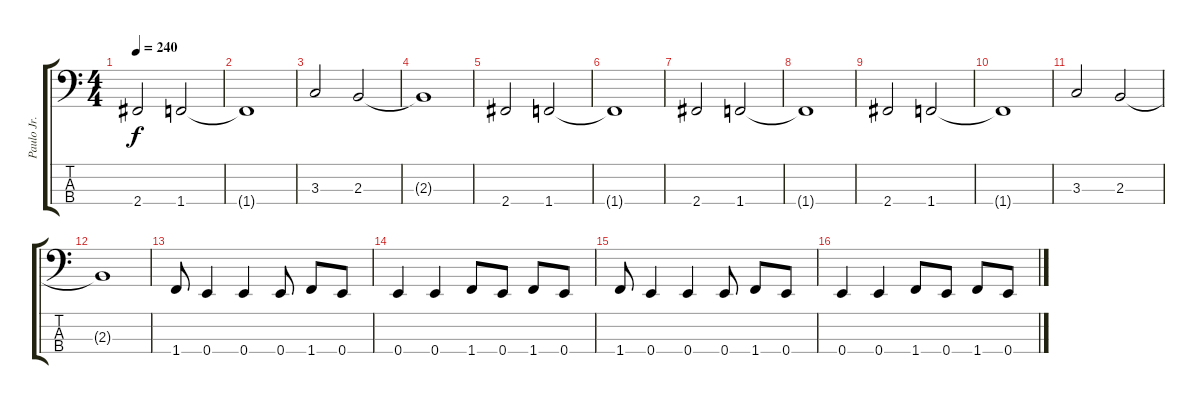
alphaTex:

\track ("Paulo Jr." "Paulo Jr.") {instrument electricbasspick}
\staff {score tabs}
\tuning (G2 D2 A1 E1) {hide}
\ts (4 4)
\tempo 240
\clef f4
\ks c
2.4.2{dy f} 1.4.2 |
1.4{t}.1 |
3.3.2 2.3.2 |
2.3{t}.1 |
2.4.2 1.4.2 |
1.4{t}.1 |
2.4.2 1.4.2 |
1.4{t}.1 |
2.4.2 1.4.2 |
1.4{t}.1 |
3.3.2 2.3.2 |
2.3{t}.1 |
\section ("" "")
1.4.8 0.4.4 0.4.4 0.4.8 1.4.8 0.4.8 |
0.4.4 0.4.4 1.4.8 0.4.8 1.4.8 0.4.8 |
1.4.8 0.4.4 0.4.4 0.4.8 1.4.8 0.4.8 |
0.4.4 0.4.4 1.4.8 0.4.8 1.4.8 0.4.8
